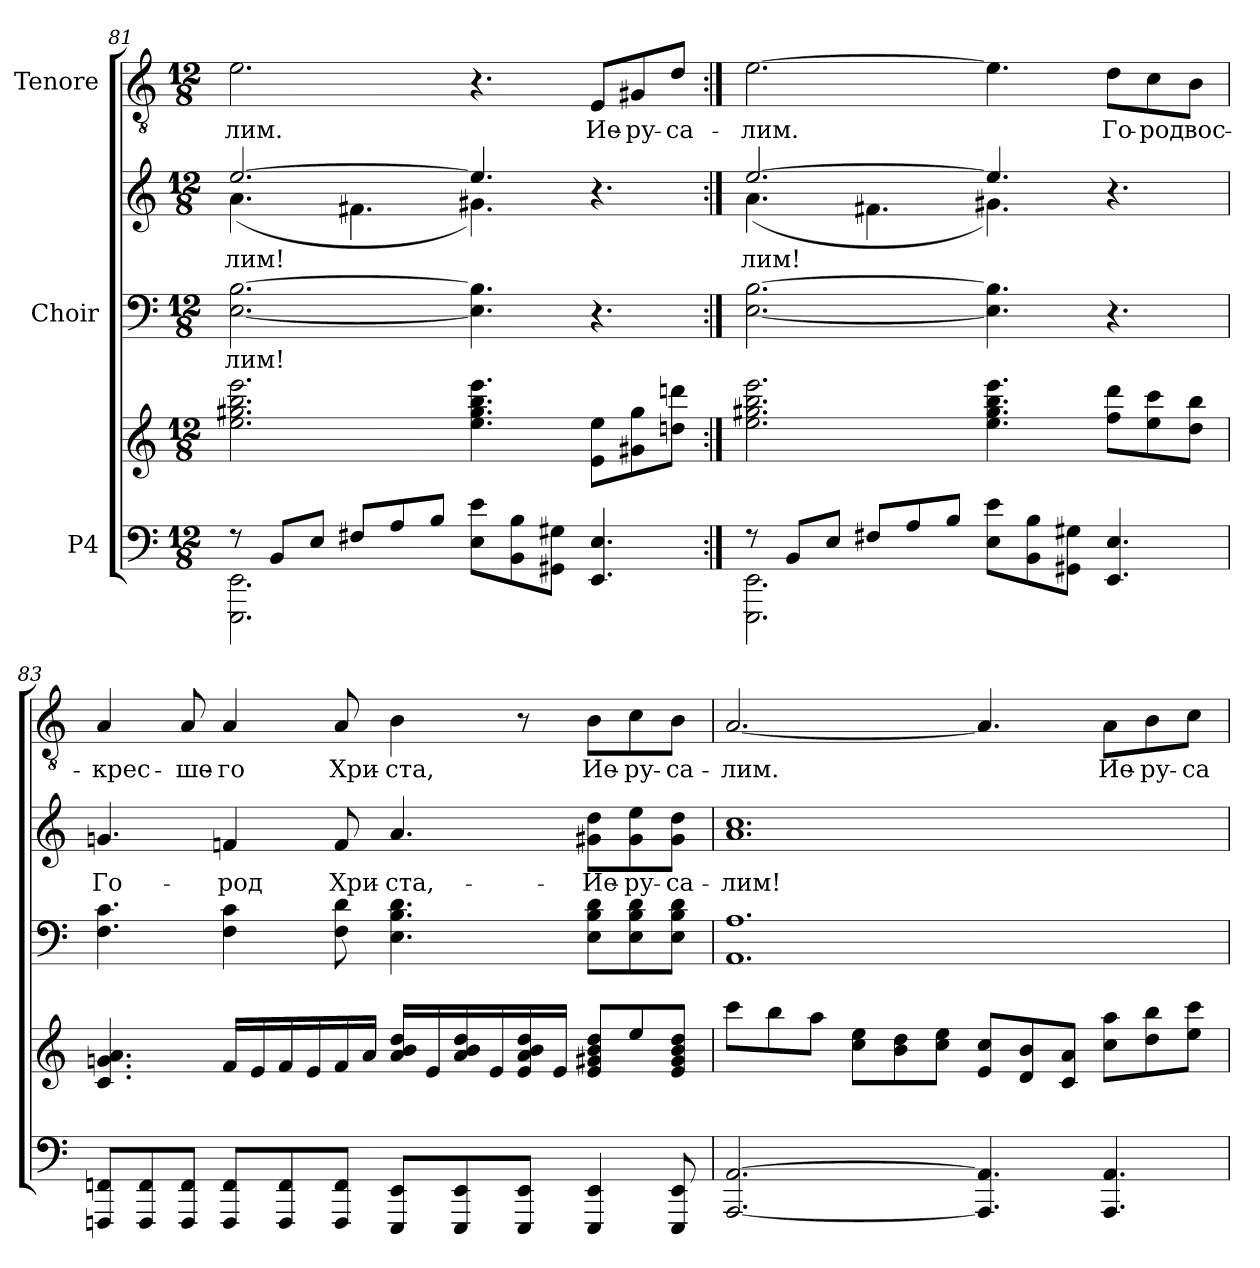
**kern	**kern	**kern	**text	**kern	**text	**kern	**text
*part3	*part3	*part2	*part2	*part2	*part2	*part1	*part1
*staff5	*staff4	*staff3	*staff3	*staff2	*staff2	*staff1	*staff1
*I"P4	*	*I"Choir	*	*	*	*I"Tenore	*
*clefF4	*clefG2	*clefF4	*	*clefG2	*	*clefGv2	*
*	*	*	*	*	*	*ITrd7c12	*
*k[]	*k[]	*k[]	*	*k[]	*	*k[]	*
*a:	*a:	*a:	*	*a:	*	*a:	*
*M12/8	*M12/8	*M12/8	*	*M12/8	*	*M12/8	*
=81	=81	=81	=81	=81	=81	=81	=81
*^	*	*	*	*	*	*	*
!	!	!	!	!LO:LY:a:color=#000000	!	!	!	!
!	!	!	!	!	!	!LO:LY:b:color=#000000	!	!
*	*	*	*	*	*^	*	*	*
!	!	!	!	!	!	!	!	!	!LO:LY:b:color=#000000
8r	2.EEEi\ 2.EEi	2.eei\ 2.gg#Xi 2.bbi 2.eeei	[<2.Ei\ [>2.Bi	-лим!	[>2.eei/	(4.ai\	-лим!	2.Ei\	-лим.
8BBi/L	.	.	.	.	.	.	.	.	.
8Ei/J	.	.	.	.	.	.	.	.	.
8F#Xi/L	.	.	.	.	.	4.f#Xi\	.	.	.
8Ai/	.	.	.	.	.	.	.	.	.
8Bi/J	.	.	.	.	.	.	.	.	.
8Ei\ 8eiL	2.ryy	4.eei\ 4.gg#i 4.bbi 4.eeei	4.Ei\] 4.Bi]	.	4.eei/]	4.g#Xi\)	.	4.r	.
8BBi\ 8Bi	.	.	.	.	.	.	.	.	.
8GG#Xi\ 8G#XiJ	.	.	.	.	.	.	.	.	.
!	!	!	!	!	!	!	!	!	!LO:LY:b:color=#000000
4.EEi/ 4.Ei	.	8ei\ 8eeiL	4.r	.	4.r	4.ryy	.	8EEi/L	Ие-
!	!	!	!	!	!	!	!	!	!LO:LY:b:color=#000000
.	.	8g#Xi\ 8gg#i	.	.	.	.	.	8GG#Xi/	-ру-
!	!	!	!	!	!	!	!	!	!LO:LY:b:color=#000000
.	.	8ddni\ 8dddniJ	.	.	.	.	.	8Di/J	-са-
!!LO:PB:g=z
=82:|!	=82:|!	=82:|!	=82:|!	=82:|!	=82:|!	=82:|!	=82:|!	=82:|!	=82:|!
!	!	!	!	!	!	!	!LO:LY:b:color=#000000	!	!
!	!	!	!	!	!	!	!	!	!LO:LY:b:color=#000000
8r	2.EEEi\ 2.EEi	2.eei\ 2.gg#Xi 2.bbi 2.eeei	[<2.Ei\ [>2.Bi	.	[>2.eei/	(4.ai\	лим!	[>2.Ei\	-лим.
8BBi/L	.	.	.	.	.	.	.	.	.
8Ei/J	.	.	.	.	.	.	.	.	.
8F#Xi/L	.	.	.	.	.	4.f#Xi\	.	.	.
8Ai/	.	.	.	.	.	.	.	.	.
8Bi/J	.	.	.	.	.	.	.	.	.
8Ei\ 8eiL	2.ryy	4.eei\ 4.gg#i 4.bbi 4.eeei	4.Ei\] 4.Bi]	.	4.eei/]	4.g#Xi\)	.	4.Ei\]	.
8BBi\ 8Bi	.	.	.	.	.	.	.	.	.
8GG#Xi\ 8G#XiJ	.	.	.	.	.	.	.	.	.
!	!	!	!	!	!	!	!	!	!LO:LY:b:color=#000000
4.EEi/ 4.Ei	.	8ffi\ 8dddiL	4.r	.	4.r	4.ryy	.	8Di\L	Го-
!	!	!	!	!	!	!	!	!	!LO:LY:b:color=#000000
.	.	8eei\ 8ccci	.	.	.	.	.	8Ci\	-род
!	!	!	!	!	!	!	!	!	!LO:LY:b:color=#000000
.	.	8ddi\ 8bbiJ	.	.	.	.	.	8BBi\J	вос-
*v	*v	*	*	*	*v	*v	*	*	*
=83	=83	=83	=83	=83	=83	=83	=83
!	!	!	!	!	!LO:LY:b:color=#000000	!	!
!	!	!	!	!	!	!	!LO:LY:b:color=#000000
8FFFni/ 8FFniL	4.ci/ 4.gni 4.ai	4.Fi\ 4.ci	.	4.gni/	Го-	4AAi/	-крес-
8FFFi/ 8FFi	.	.	.	.	.	.	.
!	!	!	!	!	!	!	!LO:LY:b:color=#000000
8FFFi/ 8FFiJ	.	.	.	.	.	8AAi/	-ше-
!	!	!	!	!	!LO:LY:b:color=#000000	!	!
!	!	!	!	!	!	!	!LO:LY:b:color=#000000
8FFFi/ 8FFiL	16fi/LL	4Fi\ 4ci	.	4fni/	-род	4AAi/	-го
.	16ei/	.	.	.	.	.	.
8FFFi/ 8FFi	16fi/	.	.	.	.	.	.
.	16ei/	.	.	.	.	.	.
!	!	!	!	!	!LO:LY:b:color=#000000	!	!
!	!	!	!	!	!	!	!LO:LY:b:color=#000000
8FFFi/ 8FFiJ	16fi/	8Fi\ 8di	.	8fi/	Хри-	8AAi/	Хри-
.	16ai/JJ	.	.	.	.	.	.
!	!	!	!	!	!LO:LY:b:color=#000000	!	!
!	!	!	!	!	!	!	!LO:LY:b:color=#000000
8EEEi/ 8EEiL	16ai/ 16bi 16ddiLL	4.Ei\ 4.Bi 4.di	.	4.ai/	-ста,-	4BBi\	-ста,
.	16ei/	.	.	.	.	.	.
8EEEi/ 8EEi	16ai/ 16bi 16ddi	.	.	.	.	.	.
.	16ei/	.	.	.	.	.	.
8EEEi/ 8EEiJ	16ei/ 16ai 16bi 16ddi	.	.	.	.	8r	.
.	16ei/JJ	.	.	.	.	.	.
!	!	!	!	!	!LO:LY:b:color=#000000	!	!
!	!	!	!	!	!	!	!LO:LY:b:color=#000000
4EEEi/ 4EEi	8ei/ 8g#Xi 8bi 8ddiL	8Ei\ 8Bi 8diL	.	8g#Xi\ 8ddiL	-Ие-	8BBi\L	Ие-
!	!	!	!	!	!LO:LY:b:color=#000000	!	!
!	!	!	!	!	!	!	!LO:LY:b:color=#000000
.	8eei/	8Ei\ 8Bi 8di	.	8g#i\ 8eei	-ру-	8Ci\	-ру-
!	!	!	!	!	!LO:LY:b:color=#000000	!	!
!	!	!	!	!	!	!	!LO:LY:b:color=#000000
8EEEi/ 8EEi	8ei/ 8g#i 8bi 8ddiJ	8Ei\ 8Bi 8diJ	.	8g#i\ 8ddiJ	-са-	8BBi\J	-са-
!!LO:LB:g=z
=84	=84	=84	=84	=84	=84	=84	=84
!	!	!	!	!	!LO:LY:b:color=#000000	!	!
!	!	!	!	!	!	!	!LO:LY:b:color=#000000
[<2.AAAi/ [>2.AAi	8ccci\L	1.AAi 1.Ai	.	1.ai 1.cci	-лим!	[<2.AAi/	-лим.
.	8bbi\	.	.	.	.	.	.
.	8aai\J	.	.	.	.	.	.
.	8cci\ 8eeiL	.	.	.	.	.	.
.	8bi\ 8ddi	.	.	.	.	.	.
.	8cci\ 8eeiJ	.	.	.	.	.	.
4.AAAi/] 4.AAi]	8ei/ 8cciL	.	.	.	.	4.AAi/]	.
.	8di/ 8bi	.	.	.	.	.	.
.	8ci/ 8aiJ	.	.	.	.	.	.
!	!	!	!	!	!	!	!LO:LY:b:color=#000000
4.AAAi/ 4.AAi	8cci\ 8aaiL	.	.	.	.	8AAi\L	Ие-
!	!	!	!	!	!	!	!LO:LY:b:color=#000000
.	8ddi\ 8bbi	.	.	.	.	8BBi\	-ру-
!	!	!	!	!	!	!	!LO:LY:b:color=#000000
.	8eei\ 8ccciJ	.	.	.	.	8Ci\J	-са
=	=	=	=	=	=	=	=
*-	*-	*-	*-	*-	*-	*-	*-
